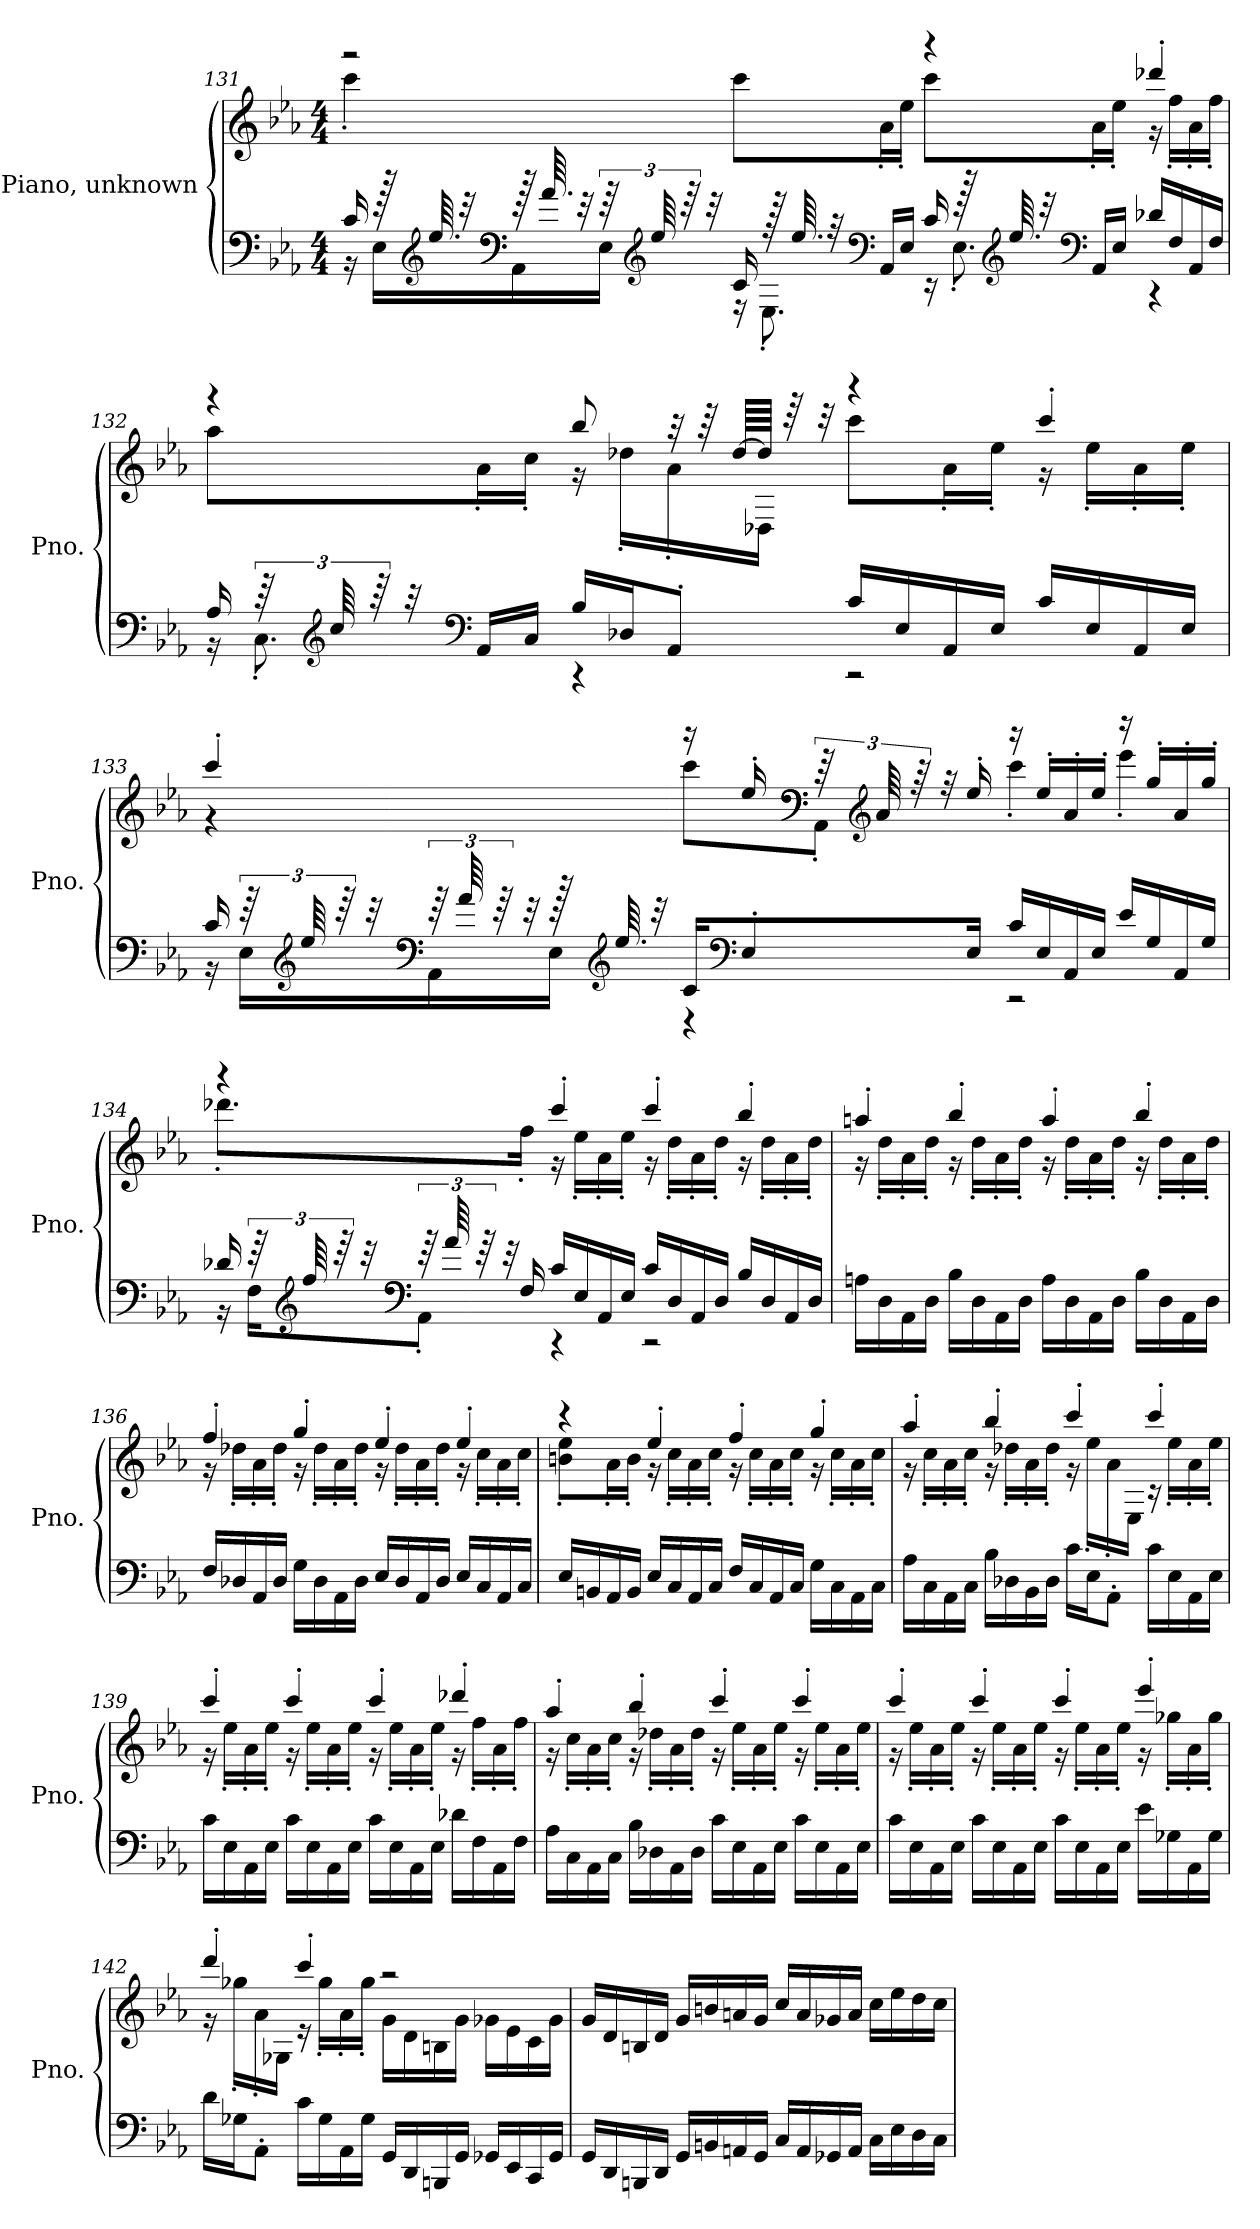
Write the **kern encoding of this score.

**kern	**kern
*part1	*part1
*staff2	*staff1
*I"Piano, unknown	*
*I'Pno.	*
!!LO:LB:g=z
*clefF4	*clefG2
*k[b-e-a-]	*k[b-e-a-]
*M4/4	*M4/4
=131	=131
*^	*^
16c/	16r	2r	4ccc'\
128r	16E-\LL	.	.
*clefG2	*	*	*
64.ee-/	.	.	.
32r	.	.	.
*clefF4	*	*	*
128r	16AA-\	.	.
64.a-/	.	.	.
32r	.	.	.
96r	16E-\JJ	.	.
*clefG2	*	*	*
96ee-/	.	.	.
96r	.	.	.
32r	.	.	.
16c/	16r	.	8ccc\L
128r	8.E-'\	.	.
64.ee-/	.	.	.
32r	.	.	.
*clefF4	*	*	*
16AA-/LL	.	.	16a-'\L
16E-/JJ	.	.	16ee-'\JJ
16c/	16r	4r	8ccc\L
128r	8.E-'\	.	.
*clefG2	*	*	*
64.ee-/	.	.	.
32r	.	.	.
*clefF4	*	*	*
16AA-/LL	.	.	16a-'\L
16E-/JJ	.	.	16ee-'\JJ
16d-X/LL	4r	4ddd-X'/	16r
16F/	.	.	16ff'\LL
16AA-/	.	.	16a-'\
16F/JJ	.	.	16ff'\JJ
!!LO:LB:g=z	!!
=132	=132	=132	=132
16A-/	16r	4r	8aa-\L
96r	8.C'\	.	.
*clefG2	*	*	*
96cc/	.	.	.
96r	.	.	.
32r	.	.	.
*clefF4	*	*	*
16AA-/LL	.	.	16a-'\L
16C/JJ	.	.	16cc'\JJ
16B-/LL	4r	8bb-/	16r
16D-X/J	.	.	16dd-X'\LL
8AA-'/J	.	32r	16a-'\
.	.	64r	.
.	.	[64dd-/LLLL	.
.	.	64dd-/JJJJ]	16D-X\JJ
.	.	64r	.
.	.	32r	.
16c/LL	2r	4r	8ccc\L
16E-/	.	.	.
16AA-/	.	.	16a-'\L
16E-/JJ	.	.	16ee-'\JJ
16c/LL	.	4ccc'/	16r
16E-/	.	.	16ee-'\LL
16AA-/	.	.	16a-'\
16E-/JJ	.	.	16ee-'\JJ
!!LO:LB:g=z	!!
=133	=133	=133	=133
16c/	16r	4ccc'/	4r
96r	16E-\LL	.	.
*clefG2	*	*	*
96ee-/	.	.	.
96r	.	.	.
32r	.	.	.
*clefF4	*	*	*
96r	16AA-\	.	.
96a-/	.	.	.
96r	.	.	.
32r	.	.	.
128r	16E-\JJ	.	.
*clefG2	*	*	*
64.ee-/	.	.	.
32r	.	.	.
16c/KL	4r	16r	8ccc\L
*clefF4	*	*	*
8E-'/	.	16ee-'/	.
*	*	*clefF4	*
.	.	96r	8AA-'\J
*	*	*clefG2	*
.	.	96a-/	.
.	.	96r	.
.	.	32r	.
16E-/Jk	.	16ee-'/	.
16c/LL	2r	16r	4ccc'\
16E-/	.	16ee-'/LL	.
16AA-/	.	16a-'/	.
16E-/JJ	.	16ee-'/JJ	.
16e-/LL	.	16r	4eee-'\
16G/	.	16gg'/LL	.
16AA-/	.	16a-'/	.
16G/JJ	.	16gg'/JJ	.
!!LO:PB:g=z	!!
=134	=134	=134	=134
16d-X/	16r	4r	8.ddd-X'\L
96r	16F\KL	.	.
*clefG2	*	*	*
96ff/	.	.	.
96r	.	.	.
32r	.	.	.
*clefF4	*	*	*
96r	8AA-'\J	.	.
96a-/	.	.	.
96r	.	.	.
32r	.	.	.
16F/	.	.	16ff'\Jk
16c/LL	4r	4ccc'/	16r
16E-/	.	.	16ee-'\LL
16AA-/	.	.	16a-'\
16E-/JJ	.	.	16ee-'\JJ
16c/LL	2r	4ccc'/	16r
16D/	.	.	16dd'\LL
16AA-/	.	.	16a-'\
16D/JJ	.	.	16dd'\JJ
16B-/LL	.	4bb-'/	16r
16D/	.	.	16dd'\LL
16AA-/	.	.	16a-'\
16D/JJ	.	.	16dd'\JJ
*v	*v	*	*
=135	=135	=135
16An\LL	4aan'/	16r
16D\	.	16dd'\LL
16AA-\	.	16a-'\
16D\JJ	.	16dd'\JJ
16B-\LL	4bb-'/	16r
16D\	.	16dd'\LL
16AA-\	.	16a-'\
16D\JJ	.	16dd'\JJ
16A\LL	4aa'/	16r
16D\	.	16dd'\LL
16AA-\	.	16a-'\
16D\JJ	.	16dd'\JJ
16B-\LL	4bb-'/	16r
16D\	.	16dd'\LL
16AA-\	.	16a-'\
16D\JJ	.	16dd'\JJ
!!LO:LB:g=z	!!
=136	=136	=136
16F/LL	4ff'/	16r
16D-X/	.	16dd-X'\LL
16AA-/	.	16a-'\
16D-/JJ	.	16dd-'\JJ
16G\LL	4gg'/	16r
16D-\	.	16dd-'\LL
16AA-\	.	16a-'\
16D-\JJ	.	16dd-'\JJ
16E-/LL	4ee-'/	16r
16D-/	.	16dd-'\LL
16AA-/	.	16a-'\
16D-/JJ	.	16dd-'\JJ
16E-/LL	4ee-'/	16r
16C/	.	16cc'\LL
16AA-/	.	16a-'\
16C/JJ	.	16cc'\JJ
=137	=137	=137
16E-/LL	4r	8bn\' 8ee-\'L
16BBn/	.	.
16AA-/	.	16a-'\L
16BB/JJ	.	16b'\JJ
16E-/LL	4ee-'/	16r
16C/	.	16cc'\LL
16AA-/	.	16a-'\
16C/JJ	.	16cc'\JJ
16F/LL	4ff'/	16r
16C/	.	16cc'\LL
16AA-/	.	16a-'\
16C/JJ	.	16cc'\JJ
16G\LL	4gg'/	16r
16C\	.	16cc'\LL
16AA-\	.	16a-'\
16C\JJ	.	16cc'\JJ
!!LO:LB:g=z	!!
=138	=138	=138
16A-\LL	4aa-'/	16r
16C\	.	16cc'\LL
16AA-\	.	16a-'\
16C\JJ	.	16cc'\JJ
16B-\LL	4bb-'/	16r
16D-X\	.	16dd-X'\LL
16BB-\	.	16a-'\
16D-\JJ	.	16dd-'\JJ
16c\LL	4ccc'/	16r
16E-\J	.	16ee-'\LL
8AA-'\J	.	16a-'\
.	.	16E-\JJ
16c\LL	4ccc'/	16r
16E-\	.	16ee-'\LL
16AA-\	.	16a-'\
16E-\JJ	.	16ee-'\JJ
=139	=139	=139
16c\LL	4ccc'/	16r
16E-\	.	16ee-'\LL
16AA-\	.	16a-'\
16E-\JJ	.	16ee-'\JJ
16c\LL	4ccc'/	16r
16E-\	.	16ee-'\LL
16AA-\	.	16a-'\
16E-\JJ	.	16ee-'\JJ
16c\LL	4ccc'/	16r
16E-\	.	16ee-'\LL
16AA-\	.	16a-'\
16E-\JJ	.	16ee-'\JJ
16d-X\LL	4ddd-X'/	16r
16F\	.	16ff'\LL
16AA-\	.	16a-'\
16F\JJ	.	16ff'\JJ
!!LO:LB:g=z	!!
=140	=140	=140
16A-\LL	4aa-'/	16r
16C\	.	16cc'\LL
16AA-\	.	16a-'\
16C\JJ	.	16cc'\JJ
16B-\LL	4bb-'/	16r
16D-X\	.	16dd-X'\LL
16AA-\	.	16a-'\
16D-\JJ	.	16dd-'\JJ
16c\LL	4ccc'/	16r
16E-\	.	16ee-'\LL
16AA-\	.	16a-'\
16E-\JJ	.	16ee-'\JJ
16c\LL	4ccc'/	16r
16E-\	.	16ee-'\LL
16AA-\	.	16a-'\
16E-\JJ	.	16ee-'\JJ
=141	=141	=141
16c\LL	4ccc'/	16r
16E-\	.	16ee-'\LL
16AA-\	.	16a-'\
16E-\JJ	.	16ee-'\JJ
16c\LL	4ccc'/	16r
16E-\	.	16ee-'\LL
16AA-\	.	16a-'\
16E-\JJ	.	16ee-'\JJ
16c\LL	4ccc'/	16r
16E-\	.	16ee-'\LL
16AA-\	.	16a-'\
16E-\JJ	.	16ee-'\JJ
16e-\LL	4eee-'/	16r
16G-X\	.	16gg-X'\LL
16AA-\	.	16a-'\
16G-\JJ	.	16gg-'\JJ
!!LO:LB:g=z	!!
=142	=142	=142
16d\LL	4ddd'/	16r
16G-X\J	.	16gg-X'\LL
8AA-'\J	.	16a-'\
.	.	16G-X\JJ
16c\LL	4ccc'/	16r
16G-\	.	16gg-'\LL
16AA-\	.	16a-'\
16G-\JJ	.	16gg-'\JJ
16GG/LL	2r	16g\LL
16DD/	.	16d\
16BBBn/	.	16Bn\
16GG/JJ	.	16g\JJ
16GG-X/LL	.	16g-X\LL
16EE-/	.	16e-\
16CC/	.	16c\
16GG-/JJ	.	16g-\JJ
*	*v	*v
=143	=143
16GG/LL	16g/LL
16DD/	16d/
16BBBn/	16Bn/
16DD/JJ	16d/JJ
16GG/LL	16g/LL
16BBn/	16bn/
16AAn/	16an/
16GG/JJ	16g/JJ
16C/LL	16cc/LL
16AA/	16a/
16GG-X/	16g-X/
16AA/JJ	16a/JJ
16C\LL	16cc\LL
16E-\	16ee-\
16D\	16dd\
16C\JJ	16cc\JJ
=	=
*-	*-
